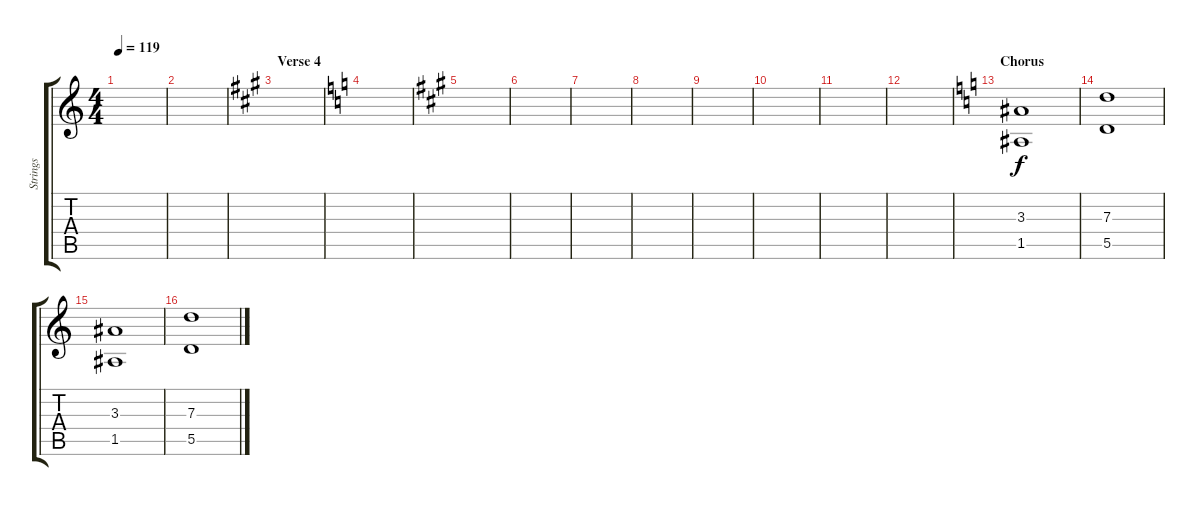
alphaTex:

\track ("Strings" "Strings") {instrument stringensemble1}
\staff {score tabs}
\tuning (E5 B4 G4 D4 A3 E3) {hide}
\ts (4 4)
\tempo 119
\clef g2
\ks c
|
|
\section ("" "Verse 4")
\ks a
|
\ks c
|
\ks a
|
|
|
|
|
|
|
|
\section ("" "Chorus")
\ks c
(3.3 1.5).1{volume 16} |
(7.3 5.5).1{volume 7} |
(3.3 1.5).1{volume 16} |
(7.3 5.5).1{volume 7}
